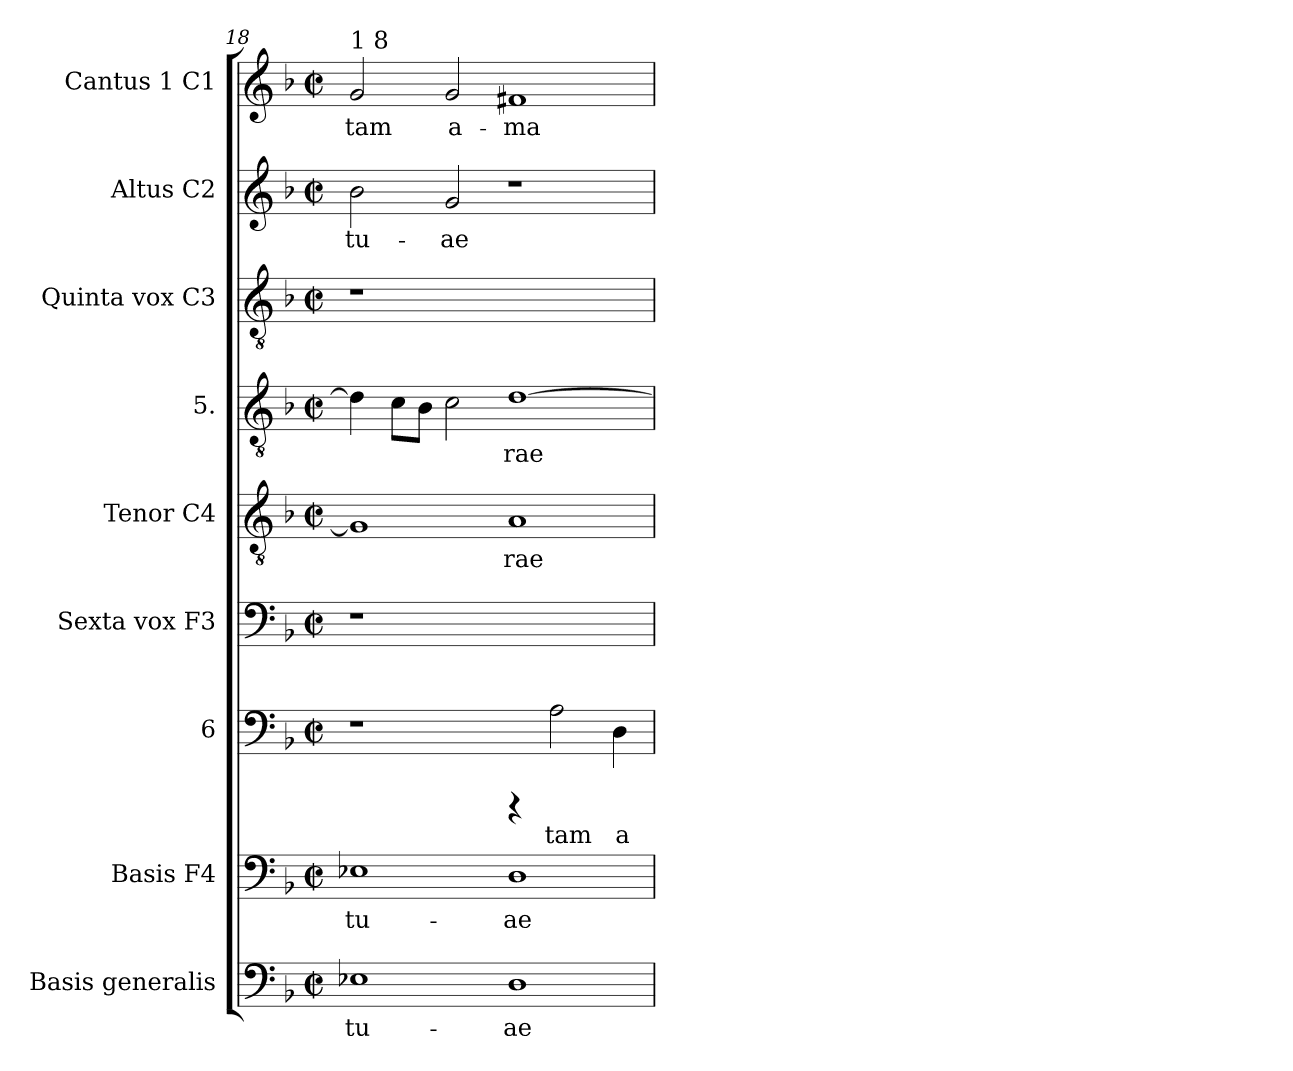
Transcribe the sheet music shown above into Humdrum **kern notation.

**kern	**text	**kern	**text	**kern	**text	**kern	**kern	**text	**kern	**text	**kern	**kern	**text	**kern	**text
*part9	*part9	*part8	*part8	*part7	*part7	*part6	*part5	*part5	*part4	*part4	*part3	*part2	*part2	*part1	*part1
*staff9	*staff9	*staff8	*staff8	*staff7	*staff7	*staff6	*staff5	*staff5	*staff4	*staff4	*staff3	*staff2	*staff2	*staff1	*staff1
*I"Basis  generalis	*	*I"Basis  F4	*	*I"6	*	*I"Sexta vox  F3	*I"Tenor  C4	*	*I"5.	*	*I"Quinta vox  C3	*I"Altus  C2	*	*I"Cantus 1  C1	*
*	*	*I'B	*	*	*	*	*I'T	*	*	*	*	*I'A	*	*I'C	*
!!LO:PB:g=z
*clefF4	*	*clefF4	*	*clefF4	*	*clefF4	*clefGv2	*	*clefGv2	*	*clefGv2	*clefG2	*	*clefG2	*
*k[b-]	*	*k[b-]	*	*k[b-]	*	*k[b-]	*k[b-]	*	*k[b-]	*	*k[b-]	*k[b-]	*	*k[b-]	*
*F:	*	*F:	*	*F:	*	*F:	*F:	*	*F:	*	*F:	*F:	*	*F:	*
*M2/2	*	*M2/2	*	*M2/2	*	*M2/2	*M2/2	*	*M2/2	*	*M2/2	*M2/2	*	*M2/2	*
*met(c|)	*	*met(c|)	*	*met(c|)	*	*met(c|)	*met(c|)	*	*met(c|)	*	*met(c|)	*met(c|)	*	*met(c|)	*
=18	=18	=18	=18	=18	=18	=18	=18	=18	=18	=18	=18	=18	=18	=18	=18
!	!	!	!	!	!	!	!	!	!	!	!	!	!	!LO:TX:a:t=1 8	!
!	!LO:LY:a:cj	!	!LO:LY:b:cj	!	!	!	!	!LO:LY:b:cj	!	!LO:LY:b:cj	!	!	!LO:LY:b:cj	!	!LO:LY:b:cj
1E-X	tu-	1E-X	tu-	1r	.	1r	1G]	--	4d\]	--	1r	2b-\	tu-	2g/	tam
!	!	!	!	!	!	!	!	!	!	!LO:LY:b:cj	!	!	!	!	!
.	.	.	.	.	.	.	.	.	8c\L	--	.	.	.	.	.
!	!	!	!	!	!	!	!	!	!	!LO:LY:b:cj	!	!	!	!	!
.	.	.	.	.	.	.	.	.	8B-\J	--	.	.	.	.	.
!	!	!	!	!	!	!	!	!	!	!LO:LY:b:cj	!	!	!LO:LY:b:cj	!	!LO:LY:b:cj
.	.	.	.	.	.	.	.	.	2c\	--	.	2g/	-ae	2g/	a-
!	!LO:LY:a:cj	!	!LO:LY:b:cj	!	!	!	!	!LO:LY:b:cj	!	!LO:LY:b:cj	!	!	!	!	!LO:LY:b:cj
1D	-ae	1D	-ae	4rCCC	.	1ryy	1A	-rae	[>1d	-rae	1ryy	1r	.	1f#X	-ma-
!	!	!	!	!	!LO:LY:b:cj	!	!	!	!	!	!	!	!	!	!
.	.	.	.	2A\	tam	.	.	.	.	.	.	.	.	.	.
!	!	!	!	!	!LO:LY:b:cj	!	!	!	!	!	!	!	!	!	!
.	.	.	.	4D\	a-	.	.	.	.	.	.	.	.	.	.
=	=	=	=	=	=	=	=	=	=	=	=	=	=	=	=
*-	*-	*-	*-	*-	*-	*-	*-	*-	*-	*-	*-	*-	*-	*-	*-
